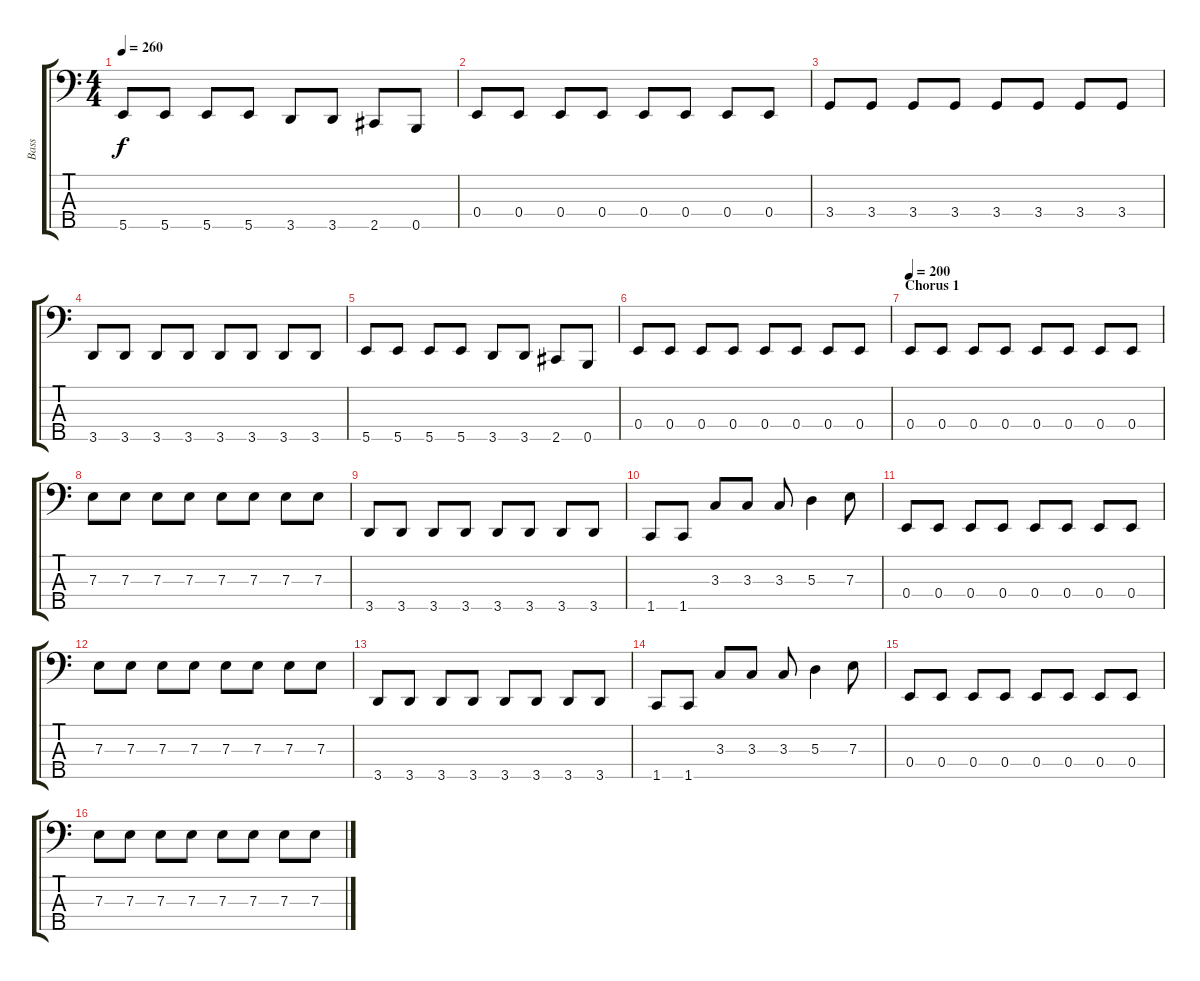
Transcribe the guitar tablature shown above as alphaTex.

\track ("Bass" "Bass") {instrument electricbassfinger}
\staff {score tabs}
\tuning (G2 D2 A1 E1 B0) {hide}
\ts (4 4)
\tempo 260
\clef f4
\ks c
5.5.8{dy f} 5.5.8 5.5.8 5.5.8 3.5.8 3.5.8 2.5.8 0.5.8 |
0.4.8 0.4.8 0.4.8 0.4.8 0.4.8 0.4.8 0.4.8 0.4.8 |
3.4.8 3.4.8 3.4.8 3.4.8 3.4.8 3.4.8 3.4.8 3.4.8 |
3.5.8 3.5.8 3.5.8 3.5.8 3.5.8 3.5.8 3.5.8 3.5.8 |
5.5.8 5.5.8 5.5.8 5.5.8 3.5.8 3.5.8 2.5.8 0.5.8 |
0.4.8 0.4.8 0.4.8 0.4.8 0.4.8 0.4.8 0.4.8 0.4.8 |
\section ("" "Chorus 1")
\tempo 200
0.4.8 0.4.8 0.4.8 0.4.8 0.4.8 0.4.8 0.4.8 0.4.8 |
7.3.8 7.3.8 7.3.8 7.3.8 7.3.8 7.3.8 7.3.8 7.3.8 |
3.5.8 3.5.8 3.5.8 3.5.8 3.5.8 3.5.8 3.5.8 3.5.8 |
1.5.8 1.5.8 3.3.8 3.3.8 3.3.8 5.3.4 7.3.8 |
0.4.8 0.4.8 0.4.8 0.4.8 0.4.8 0.4.8 0.4.8 0.4.8 |
7.3.8 7.3.8 7.3.8 7.3.8 7.3.8 7.3.8 7.3.8 7.3.8 |
3.5.8 3.5.8 3.5.8 3.5.8 3.5.8 3.5.8 3.5.8 3.5.8 |
1.5.8 1.5.8 3.3.8 3.3.8 3.3.8 5.3.4 7.3.8 |
0.4.8 0.4.8 0.4.8 0.4.8 0.4.8 0.4.8 0.4.8 0.4.8 |
7.3.8 7.3.8 7.3.8 7.3.8 7.3.8 7.3.8 7.3.8 7.3.8
